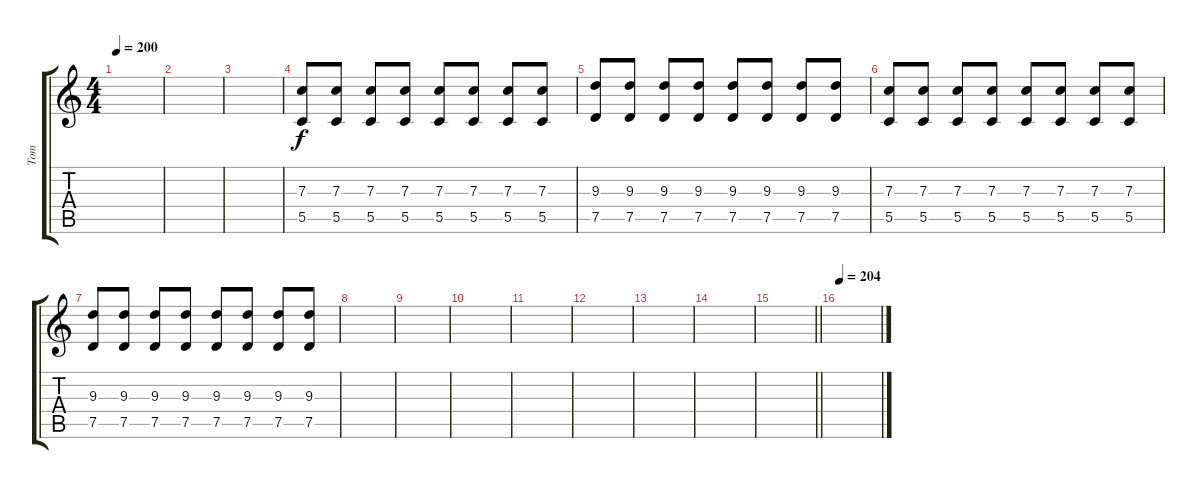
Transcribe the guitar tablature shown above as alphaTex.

\track ("Tom" "Tom") {instrument distortionguitar}
\staff {score tabs}
\tuning (D4 A3 F3 C3 G2 C2) {hide}
\ts (4 4)
\tempo 200
\clef g2
\ks c
|
|
|
(7.3 5.5).8 (7.3 5.5).8 (7.3 5.5).8 (7.3 5.5).8 (7.3 5.5).8 (7.3 5.5).8 (7.3 5.5).8 (7.3 5.5).8 |
(9.3 7.5).8 (9.3 7.5).8 (9.3 7.5).8 (9.3 7.5).8 (9.3 7.5).8 (9.3 7.5).8 (9.3 7.5).8 (9.3 7.5).8 |
(7.3 5.5).8 (7.3 5.5).8 (7.3 5.5).8 (7.3 5.5).8 (7.3 5.5).8 (7.3 5.5).8 (7.3 5.5).8 (7.3 5.5).8 |
(9.3 7.5).8 (9.3 7.5).8 (9.3 7.5).8 (9.3 7.5).8 (9.3 7.5).8 (9.3 7.5).8 (9.3 7.5).8 (9.3 7.5).8 |
|
|
|
|
|
|
|
\barLineRight lightlight
|
\tempo 204
